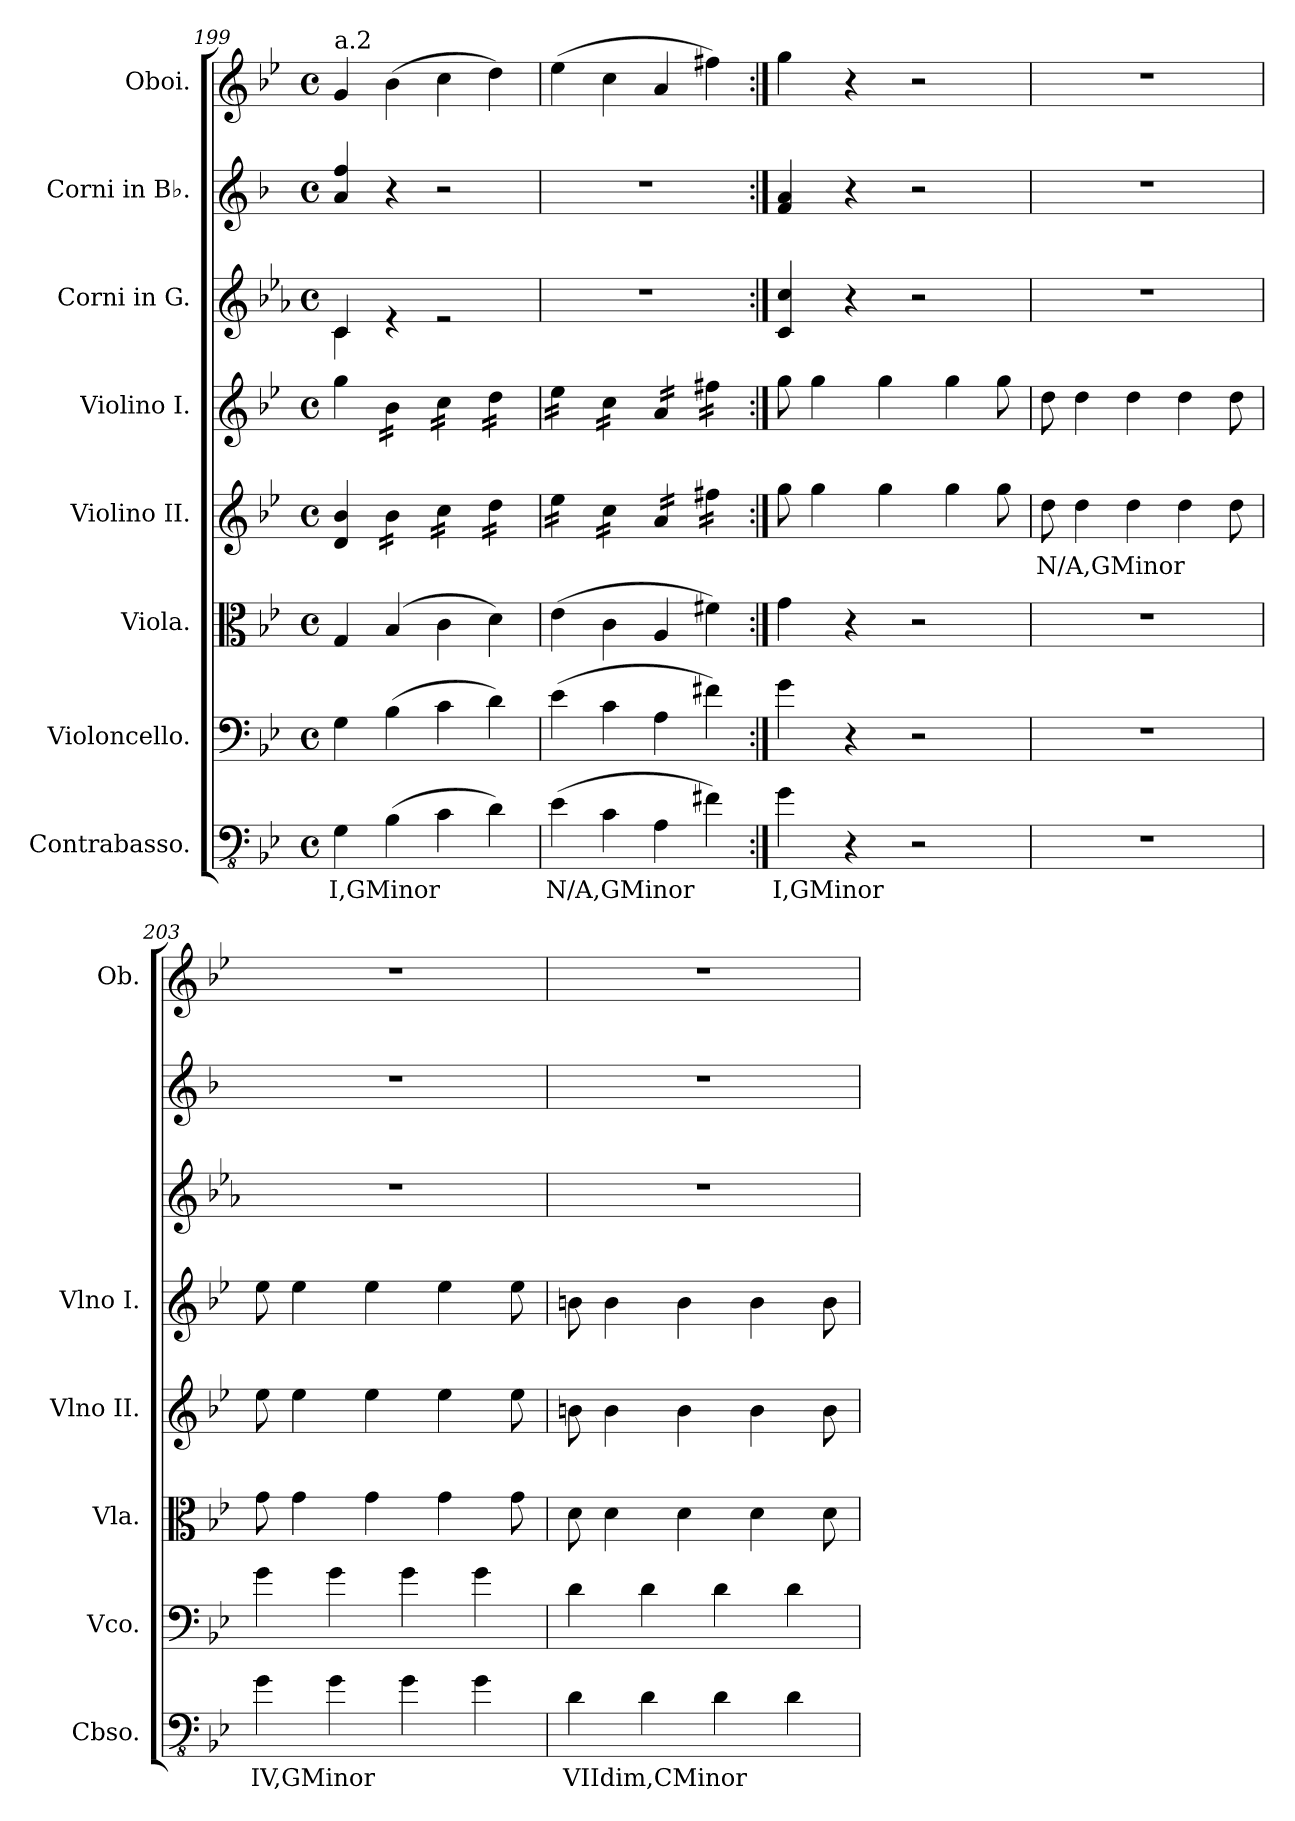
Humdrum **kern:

**kern	**text	**kern	**kern	**kern	**text	**kern	**kern	**kern	**kern
*part8	*part8	*part7	*part6	*part5	*part5	*part4	*part3	*part2	*part1
*staff8	*staff8	*staff7	*staff6	*staff5	*staff5	*staff4	*staff3	*staff2	*staff1
*I"Contrabasso.	*	*I"Violoncello.	*I"Viola.	*I"Violino II.	*	*I"Violino I.	*I"Corni in G.	*I"Corni in B♭.	*I"Oboi.
*I'Cbso.	*	*I'Vco.	*I'Vla.	*I'Vlno II.	*	*I'Vlno I.	*	*	*I'Ob.
*clefFv4	*	*clefF4	*clefC3	*clefG2	*	*clefG2	*clefG2	*clefG2	*clefG2
*	*	*	*	*	*	*	*ITrd3c5	*ITrd4c7	*
*k[b-e-]	*	*k[b-e-]	*k[b-e-]	*k[b-e-]	*	*k[b-e-]	*k[b-e-]	*k[b-e-]	*k[b-e-]
*M4/4	*	*M4/4	*M4/4	*M4/4	*	*M4/4	*M4/4	*M4/4	*M4/4
*met(c)	*	*met(c)	*met(c)	*met(c)	*	*met(c)	*met(c)	*met(c)	*met(c)
=199	=199	=199	=199	=199	=199	=199	=199	=199	=199
*	*	*	*	*	*	*	*^	*	*
!	!	!	!	!	!	!	!	!	!	!LO:TX:a:t=a.2
4GG\	I,GMinor	4G\	4G/	4d/ 4b-/	.	4gg\	4G/	4G\	4d/ 4b-/	4g/
*	*	*	*	*tremolo	*	*	*	*	*	*
*	*	*	*	*	*	*tremolo	*	*	*	*
(4BB-\	.	(4B-\	(4B-/	16b-\LL	.	16b-\LL	4re	2.ryy	4r	(4b-\
.	.	.	.	16b-\	.	16b-\	.	.	.	.
.	.	.	.	16b-\	.	16b-\	.	.	.	.
.	.	.	.	16b-\JJ	.	16b-\JJ	.	.	.	.
4C\	.	4c\	4c\	16cc\LL	.	16cc\LL	2re	.	2r	4cc\
.	.	.	.	16cc\	.	16cc\	.	.	.	.
.	.	.	.	16cc\	.	16cc\	.	.	.	.
.	.	.	.	16cc\JJ	.	16cc\JJ	.	.	.	.
4D\)	.	4d\)	4d\)	16dd\LL	.	16dd\LL	.	.	.	4dd\)
.	.	.	.	16dd\	.	16dd\	.	.	.	.
.	.	.	.	16dd\	.	16dd\	.	.	.	.
.	.	.	.	16dd\JJ	.	16dd\JJ	.	.	.	.
*	*	*	*	*	*	*	*v	*v	*	*
!!LO:PB:g=z
=200	=200	=200	=200	=200	=200	=200	=200	=200	=200
(4E-\	N/A,GMinor	(4e-\	(4e-\	16ee-\LL	.	16ee-\LL	1r	1r	(4ee-\
.	.	.	.	16ee-\	.	16ee-\	.	.	.
.	.	.	.	16ee-\	.	16ee-\	.	.	.
.	.	.	.	16ee-\JJ	.	16ee-\JJ	.	.	.
4C\	.	4c\	4c\	16cc\LL	.	16cc\LL	.	.	4cc\
.	.	.	.	16cc\	.	16cc\	.	.	.
.	.	.	.	16cc\	.	16cc\	.	.	.
.	.	.	.	16cc\JJ	.	16cc\JJ	.	.	.
4AA\	.	4A\	4A/	16a/LL	.	16a/LL	.	.	4a/
.	.	.	.	16a/	.	16a/	.	.	.
.	.	.	.	16a/	.	16a/	.	.	.
.	.	.	.	16a/JJ	.	16a/JJ	.	.	.
4F#X\)	.	4f#X\)	4f#X\)	16ff#X\LL	.	16ff#X\LL	.	.	4ff#X\)
.	.	.	.	16ff#X\	.	16ff#X\	.	.	.
.	.	.	.	16ff#X\	.	16ff#X\	.	.	.
.	.	.	.	16ff#X\JJ	.	16ff#X\JJ	.	.	.
*	*	*	*	*	*	*Xtremolo	*	*	*
*	*	*	*	*Xtremolo	*	*	*	*	*
!!LO:PB:g=z
=201:|!	=201:|!	=201:|!	=201:|!	=201:|!	=201:|!	=201:|!	=201:|!	=201:|!	=201:|!
4G\	I,GMinor	4g\	4g\	8gg\	.	8gg\	4G/ 4g/	4B-/ 4d/	4gg\
.	.	.	.	4gg\	.	4gg\	.	.	.
4r	.	4r	4r	.	.	.	4r	4r	4r
.	.	.	.	4gg\	.	4gg\	.	.	.
2r	.	2r	2r	.	.	.	2r	2r	2r
.	.	.	.	4gg\	.	4gg\	.	.	.
.	.	.	.	8gg\	.	8gg\	.	.	.
=202	=202	=202	=202	=202	=202	=202	=202	=202	=202
1r	.	1r	1r	8dd\	N/A,GMinor	8dd\	1r	1r	1r
.	.	.	.	4dd\	.	4dd\	.	.	.
.	.	.	.	4dd\	.	4dd\	.	.	.
.	.	.	.	4dd\	.	4dd\	.	.	.
.	.	.	.	8dd\	.	8dd\	.	.	.
=203	=203	=203	=203	=203	=203	=203	=203	=203	=203
4G\	IV,GMinor	4g\	8g\	8ee-\	.	8ee-\	1r	1r	1r
.	.	.	4g\	4ee-\	.	4ee-\	.	.	.
4G\	.	4g\	.	.	.	.	.	.	.
.	.	.	4g\	4ee-\	.	4ee-\	.	.	.
4G\	.	4g\	.	.	.	.	.	.	.
.	.	.	4g\	4ee-\	.	4ee-\	.	.	.
4G\	.	4g\	.	.	.	.	.	.	.
.	.	.	8g\	8ee-\	.	8ee-\	.	.	.
=204	=204	=204	=204	=204	=204	=204	=204	=204	=204
4D\	VIIdim,CMinor	4d\	8d\	8bn\	.	8bn\	1r	1r	1r
.	.	.	4d\	4b\	.	4b\	.	.	.
4D\	.	4d\	.	.	.	.	.	.	.
.	.	.	4d\	4b\	.	4b\	.	.	.
4D\	.	4d\	.	.	.	.	.	.	.
.	.	.	4d\	4b\	.	4b\	.	.	.
4D\	.	4d\	.	.	.	.	.	.	.
.	.	.	8d\	8b\	.	8b\	.	.	.
=	=	=	=	=	=	=	=	=	=
*-	*-	*-	*-	*-	*-	*-	*-	*-	*-
